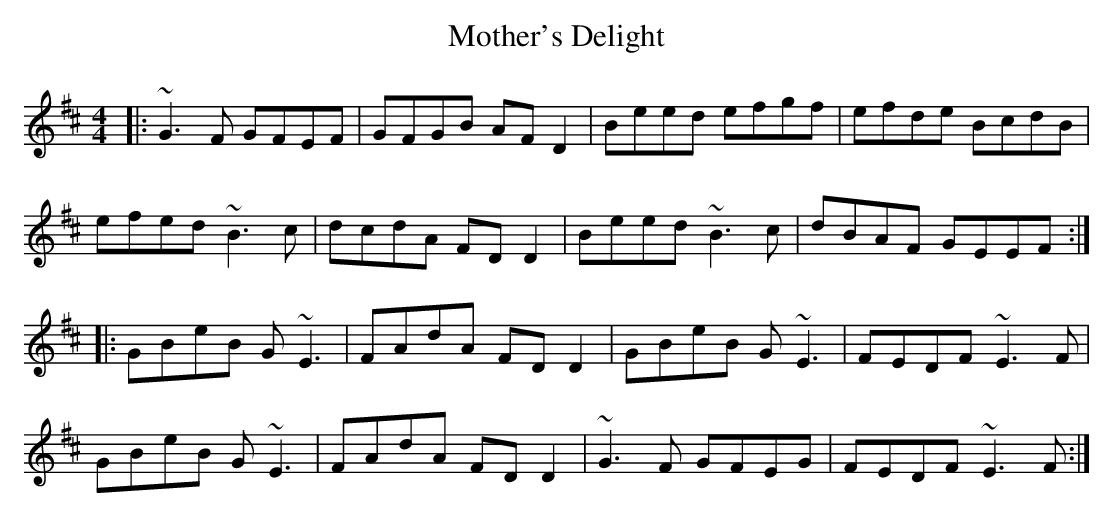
X:1
T: Mother's Delight
M: 4/4
L: 1/8
K: Edor
|:~G3F GFEF|GFGB AFD2|Beed efgf|efde BcdB|
efed ~B3c|dcdA FDD2|Beed ~B3c|dBAF GEEF:|
|:GBeB G~E3|FAdA FDD2|GBeB G~E3|FEDF ~E3F|
GBeB G~E3|FAdA FDD2|~G3F GFEG|FEDF ~E3F:|
